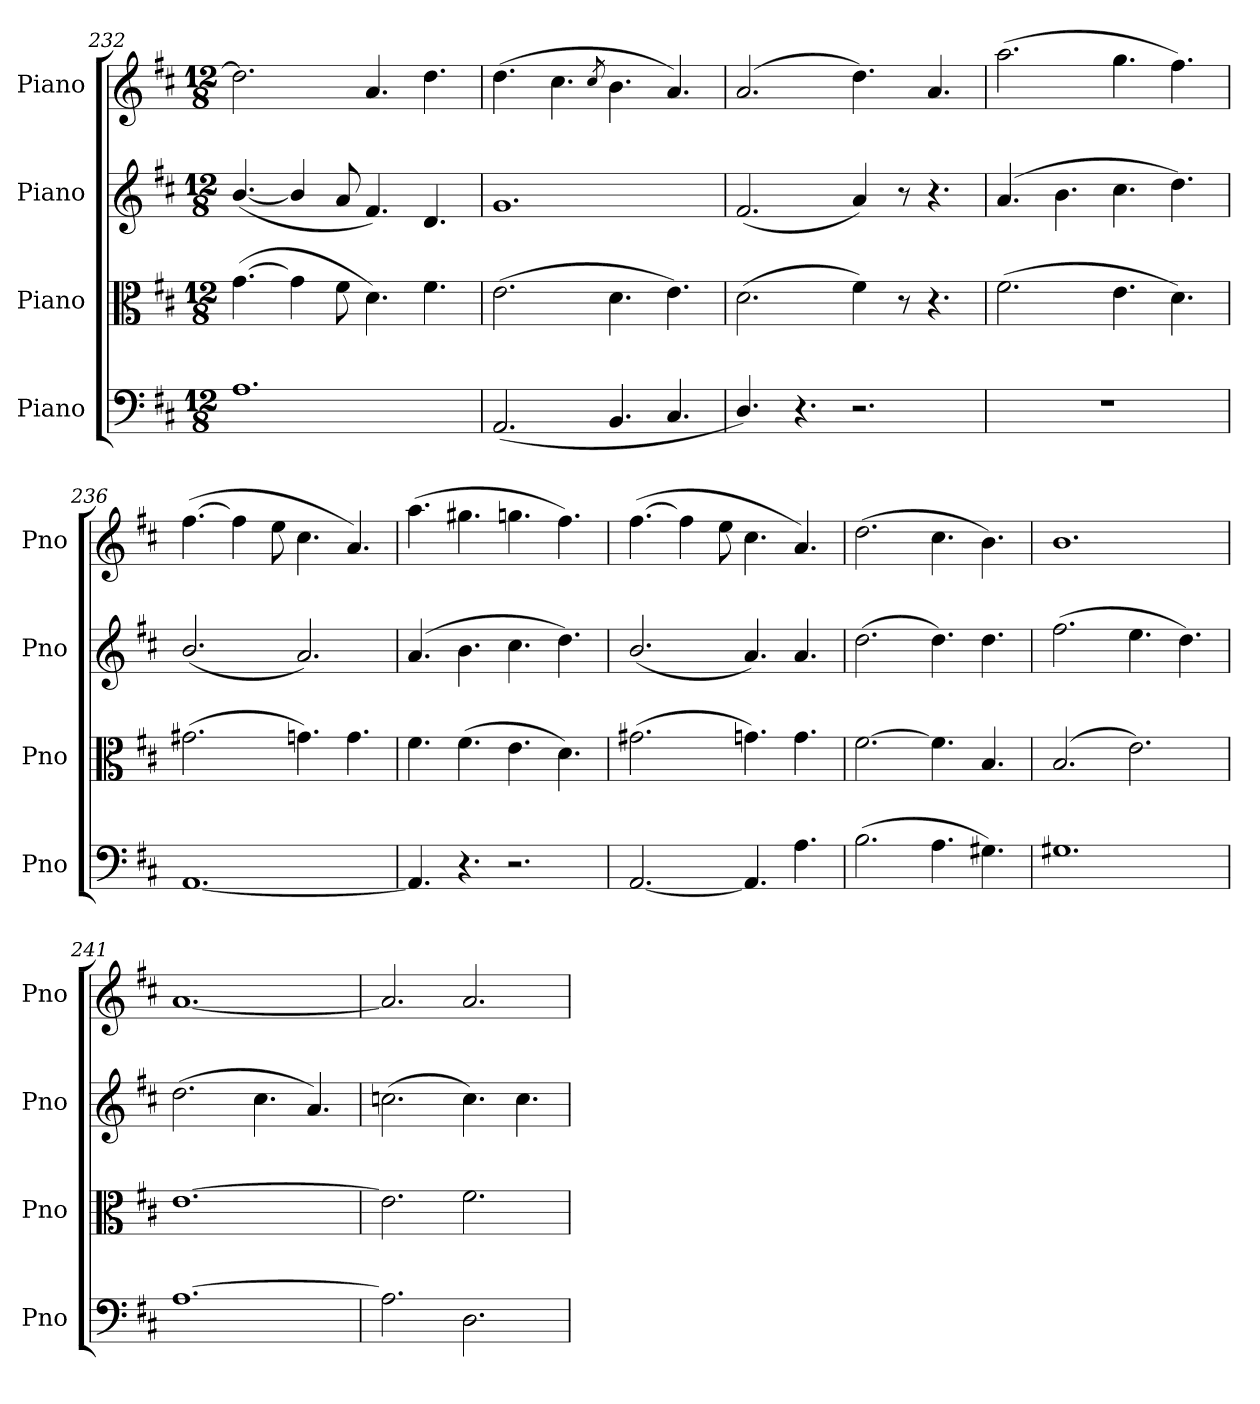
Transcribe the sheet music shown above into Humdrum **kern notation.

**kern	**kern	**kern	**kern
*part4	*part3	*part2	*part1
*staff4	*staff3	*staff2	*staff1
*I"Piano	*I"Piano	*I"Piano	*I"Piano
*I'Pno	*I'Pno	*I'Pno	*I'Pno
!!LO:LB:g=z
*clefF4	*clefC3	*clefG2	*clefG2
*k[f#c#]	*k[f#c#]	*k[f#c#]	*k[f#c#]
*M12/8	*M12/8	*M12/8	*M12/8
=232	=232	=232	=232
1.A	([4.g\	([4.b/	2.dd\]
.	4g\]	4b/]	.
.	8f#\	8a/	.
.	4.d\)	4.f#/)	4.a/
.	4.f#\	4.d/	4.dd\
=233	=233	=233	=233
(2.AA/	(2.e\	1.g	(4.dd\
.	.	.	4.cc#\
.	.	.	8qcc#/
4.BB/	4.d\	.	4.b\
4.C#/	4.e\)	.	4.a/)
=234	=234	=234	=234
4.D/)	(2.d\	(2.f#/	(2.a/
4.r	.	.	.
2.r	4f#\)	4a/)	4.dd\)
.	8r	8r	.
.	4.r	4.r	4.a/
=235	=235	=235	=235
1.r	(2.f#\	(4.a/	(2.aa\
.	.	4.b\	.
.	4.e\	4.cc#\	4.gg\
.	4.d\)	4.dd\)	4.ff#\)
=236	=236	=236	=236
[1.AA	(2.g#X\	(2.b/	([4.ff#\
.	.	.	4ff#\]
.	.	.	8ee\
.	4.gn\)	2.a/)	4.cc#\
.	4.g\	.	4.a/)
=237	=237	=237	=237
4.AA/]	4.f#\	(4.a/	(4.aa\
4.r	(4.f#\	4.b\	4.gg#X\
2.r	4.e\	4.cc#\	4.ggn\
.	4.d\)	4.dd\)	4.ff#\)
=238	=238	=238	=238
[2.AA/	(2.g#X\	(2.b/	([4.ff#\
.	.	.	4ff#\]
.	.	.	8ee\
4.AA/]	4.gn\)	4.a/)	4.cc#\
4.A\	4.g\	4.a/	4.a/)
=239	=239	=239	=239
(2.B\	[2.f#\	(2.dd\	(2.dd\
4.A\	4.f#\]	4.dd\)	4.cc#\
4.G#X\)	4.B/	4.dd\	4.b\)
=240	=240	=240	=240
1.G#X	(2.B/	(2.ff#\	1.b
.	2.e\)	4.ee\	.
.	.	4.dd\)	.
!!LO:LB:g=z
=241	=241	=241	=241
[1.A	[1.e	(2.dd\	[1.a
.	.	4.cc#\	.
.	.	4.a/)	.
=242	=242	=242	=242
2.A\]	2.e\]	(2.ccn\	2.a/]
2.D\	2.f#\	4.cc\)	2.a/
.	.	4.cc\	.
=	=	=	=
*-	*-	*-	*-
